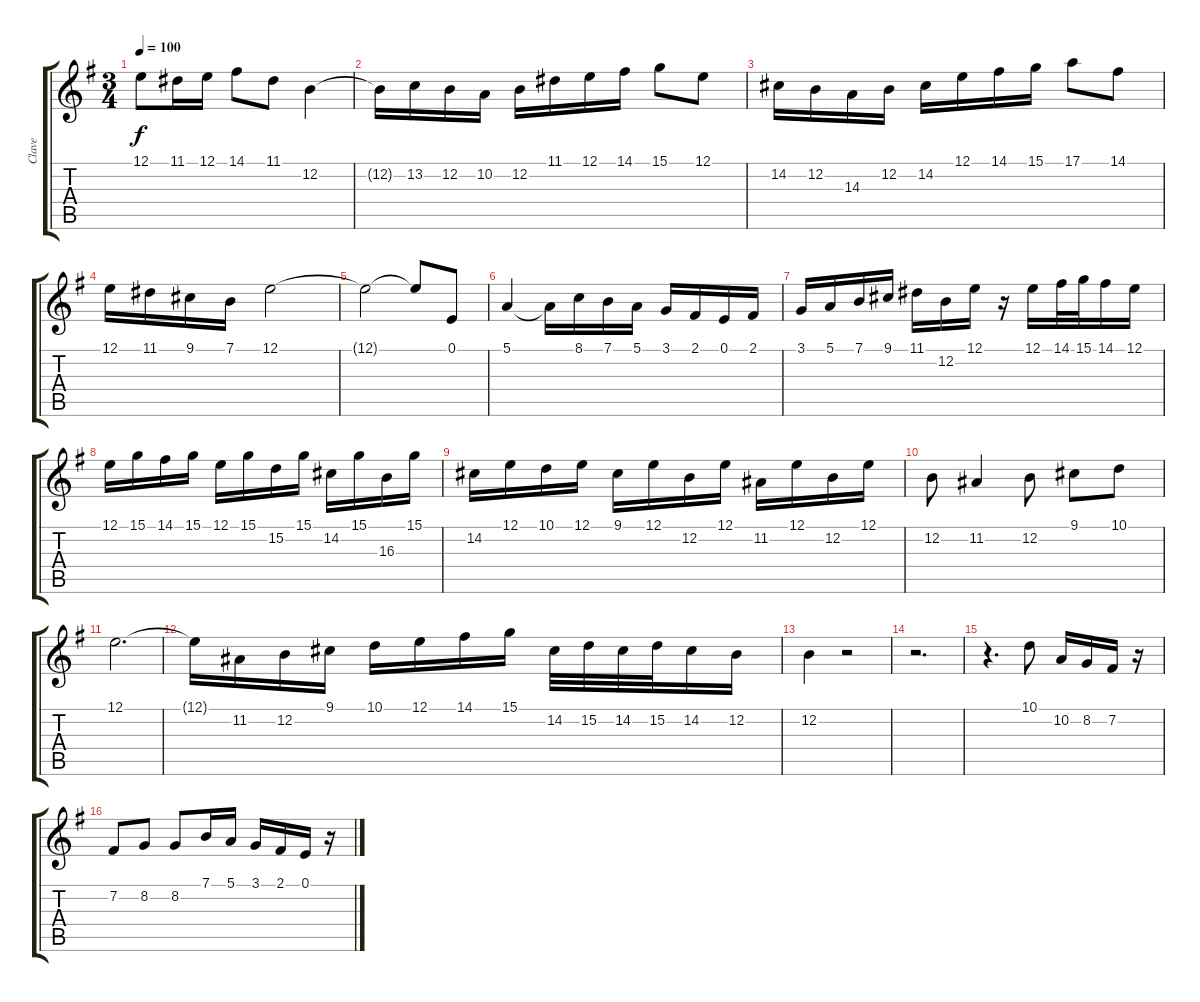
\track ("Clave" "Clave") {instrument harpsichord}
\staff {score tabs}
\tuning (E4 B3 G3 D3 A2 E2) {hide}
\ts (3 4)
\tempo 100
\clef g2
\ks g
12.1{t}.8{dy f} 11.1.16 12.1.16 14.1.8 11.1.8 12.2.4 |
12.2{t}.16 13.2.16 12.2.16 10.2.16 12.2.16 11.1.16 12.1.16 14.1.16 15.1.8 12.1.8 |
14.2.16 12.2.16 14.3.16 12.2.16 14.2.16 12.1.16 14.1.16 15.1.16 17.1.8 14.1.8 |
12.1.16 11.1.16 9.1.16 7.1.16 12.1.2 |
12.1{t}.2 12.1{t}.8 0.1.8 |
5.1.4 5.1{t}.16 8.1.16 7.1.16 5.1.16 3.1.16 2.1.16 0.1.16 2.1.16 |
3.1.16 5.1.16 7.1.16 9.1.16 11.1.16 12.2.16 12.1.16 r.16 12.1.16 14.1.32 15.1.32 14.1.16 12.1.16 |
12.1.16 15.1.16 14.1.16 15.1.16 12.1.16 15.1.16 15.2.16 15.1.16 14.2.16 15.1.16 16.3.16 15.1.16 |
14.2.16 12.1.16 10.1.16 12.1.16 9.1.16 12.1.16 12.2.16 12.1.16 11.2.16 12.1.16 12.2.16 12.1.16 |
12.2.8 11.2.4 12.2.8 9.1.8 10.1.8 |
12.1.2{d} |
12.1{t}.16 11.2.16 12.2.16 9.1.16 10.1.16 12.1.16 14.1.16 15.1.16 14.2.32 15.2.32 14.2.32 15.2.32 14.2.16 12.2.16 |
12.2.4 r.2 |
r.2{d} |
r.4{d} 10.1.8 10.2.16 8.2.16 7.2.16 r.16 |
7.2.8 8.2.8 8.2.8 7.1.16 5.1.16 3.1.16 2.1.16 0.1.16 r.16
